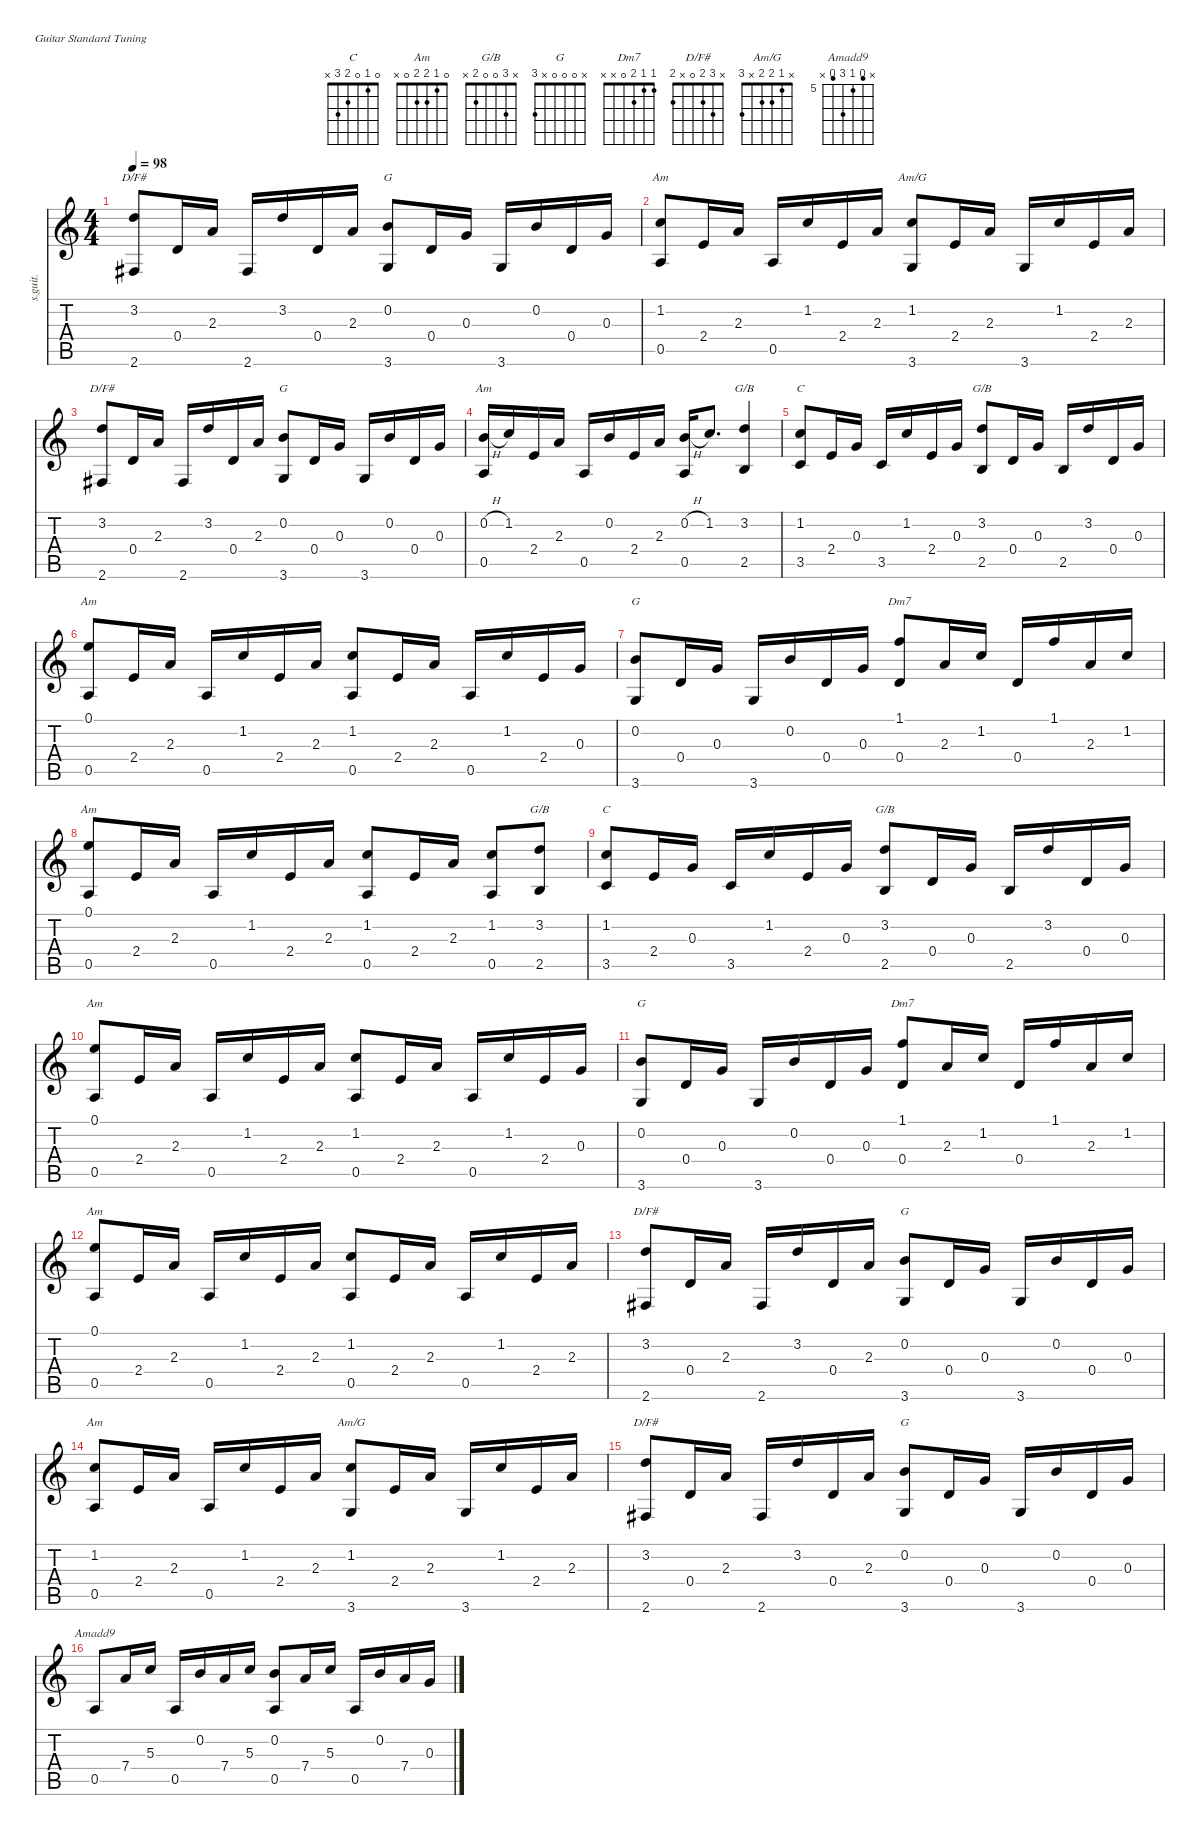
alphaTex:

\defaultSystemsLayout 4
\hideDynamics
\bracketExtendMode nobrackets
\track ("guitare1" "s.guit.") {instrument acousticguitarsteel}
\staff {score tabs}
\tuning (E4 B3 G3 D3 A2 E2)
\chord ("C" 0 1 0 2 3 x)
\chord ("Am" 0 1 2 2 0 x)
\chord ("G/B" x 3 0 0 2 x)
\chord ("G" x 0 0 0 x 3)
\chord ("Dm7" 1 1 2 0 x x)
\chord ("D/F#" x 3 2 0 x 2)
\chord ("Am/G" x 1 2 2 x 3)
\chord ("Amadd9" x 4 5 7 4 x) {firstfret 5}
\ts (4 4)
\tempo 98
\clef g2
\ks c
(3.2 2.6{acc #}).8{ch "D/F#" dy f beam Up} 0.4.16{beam Up} 2.3.16{beam Up} 2.6{acc #}.16{beam Up} 3.2.16{beam Up} 0.4.16{beam Up} 2.3.16{beam Up} (0.2 3.6).8{ch "G" beam Up} 0.4.16{beam Up} 0.3.16{beam Up} 3.6.16{beam Up} 0.2.16{beam Up} 0.4.16{beam Up} 0.3.16{beam Up} |
(1.2 0.5).8{ch "Am" beam Up} 2.4.16{beam Up} 2.3.16{beam Up} 0.5.16{beam Up} 1.2.16{beam Up} 2.4.16{beam Up} 2.3.16{beam Up} (1.2 3.6).8{ch "Am/G" beam Up} 2.4.16{beam Up} 2.3.16{beam Up} 3.6.16{beam Up} 1.2.16{beam Up} 2.4.16{beam Up} 2.3.16{beam Up} |
(3.2 2.6{acc #}).8{ch "D/F#" beam Up} 0.4.16{beam Up} 2.3.16{beam Up} 2.6{acc #}.16{beam Up} 3.2.16{beam Up} 0.4.16{beam Up} 2.3.16{beam Up} (0.2 3.6).8{ch "G" beam Up} 0.4.16{beam Up} 0.3.16{beam Up} 3.6.16{beam Up} 0.2.16{beam Up} 0.4.16{beam Up} 0.3.16{beam Up} |
(0.2{h} 0.5).16{ch "Am" beam Up} 1.2.16{beam Up} 2.4.16{beam Up} 2.3.16{beam Up} 0.5.16{beam Up} 0.2.16{beam Up} 2.4.16{beam Up} 2.3.16{beam Up} (0.2{h} 0.5).16{beam Up} 1.2.8{d beam Up} (3.2 2.5).4{ch "G/B" beam Up} |
(1.2 3.5).8{ch "C" beam Up} 2.4.16{beam Up} 0.3.16{beam Up} 3.5.16{beam Up} 1.2.16{beam Up} 2.4.16{beam Up} 0.3.16{beam Up} (3.2 2.5).8{ch "G/B" beam Up} 0.4.16{beam Up} 0.3.16{beam Up} 2.5.16{beam Up} 3.2.16{beam Up} 0.4.16{beam Up} 0.3.16{beam Up} |
(0.1 0.5).8{ch "Am" beam Up} 2.4.16{beam Up} 2.3.16{beam Up} 0.5.16{beam Up} 1.2.16{beam Up} 2.4.16{beam Up} 2.3.16{beam Up} (1.2 0.5).8{beam Up} 2.4.16{beam Up} 2.3.16{beam Up} 0.5.16{beam Up} 1.2.16{beam Up} 2.4.16{beam Up} 0.3.16{beam Up} |
(0.2 3.6).8{ch "G" beam Up} 0.4.16{beam Up} 0.3.16{beam Up} 3.6.16{beam Up} 0.2.16{beam Up} 0.4.16{beam Up} 0.3.16{beam Up} (1.1 0.4).8{ch "Dm7" beam Up} 2.3.16{beam Up} 1.2.16{beam Up} 0.4.16{beam Up} 1.1.16{beam Up} 2.3.16{beam Up} 1.2.16{beam Up} |
(0.1 0.5).8{ch "Am" beam Up} 2.4.16{beam Up} 2.3.16{beam Up} 0.5.16{beam Up} 1.2.16{beam Up} 2.4.16{beam Up} 2.3.16{beam Up} (1.2 0.5).8{beam Up} 2.4.16{beam Up} 2.3.16{beam Up} (1.2 0.5).8{beam Up} (3.2 2.5).8{ch "G/B" beam Up} |
(1.2 3.5).8{ch "C" beam Up} 2.4.16{beam Up} 0.3.16{beam Up} 3.5.16{beam Up} 1.2.16{beam Up} 2.4.16{beam Up} 0.3.16{beam Up} (3.2 2.5).8{ch "G/B" beam Up} 0.4.16{beam Up} 0.3.16{beam Up} 2.5.16{beam Up} 3.2.16{beam Up} 0.4.16{beam Up} 0.3.16{beam Up} |
(0.1 0.5).8{ch "Am" beam Up} 2.4.16{beam Up} 2.3.16{beam Up} 0.5.16{beam Up} 1.2.16{beam Up} 2.4.16{beam Up} 2.3.16{beam Up} (1.2 0.5).8{beam Up} 2.4.16{beam Up} 2.3.16{beam Up} 0.5.16{beam Up} 1.2.16{beam Up} 2.4.16{beam Up} 0.3.16{beam Up} |
(0.2 3.6).8{ch "G" beam Up} 0.4.16{beam Up} 0.3.16{beam Up} 3.6.16{beam Up} 0.2.16{beam Up} 0.4.16{beam Up} 0.3.16{beam Up} (1.1 0.4).8{ch "Dm7" beam Up} 2.3.16{beam Up} 1.2.16{beam Up} 0.4.16{beam Up} 1.1.16{beam Up} 2.3.16{beam Up} 1.2.16{beam Up} |
(0.1 0.5).8{ch "Am" beam Up} 2.4.16{beam Up} 2.3.16{beam Up} 0.5.16{beam Up} 1.2.16{beam Up} 2.4.16{beam Up} 2.3.16{beam Up} (1.2 0.5).8{beam Up} 2.4.16{beam Up} 2.3.16{beam Up} 0.5.16{beam Up} 1.2.16{beam Up} 2.4.16{beam Up} 2.3.16{beam Up} |
(3.2 2.6{acc #}).8{ch "D/F#" beam Up} 0.4.16{beam Up} 2.3.16{beam Up} 2.6{acc #}.16{beam Up} 3.2.16{beam Up} 0.4.16{beam Up} 2.3.16{beam Up} (0.2 3.6).8{ch "G" beam Up} 0.4.16{beam Up} 0.3.16{beam Up} 3.6.16{beam Up} 0.2.16{beam Up} 0.4.16{beam Up} 0.3.16{beam Up} |
(1.2 0.5).8{ch "Am" beam Up} 2.4.16{beam Up} 2.3.16{beam Up} 0.5.16{beam Up} 1.2.16{beam Up} 2.4.16{beam Up} 2.3.16{beam Up} (1.2 3.6).8{ch "Am/G" beam Up} 2.4.16{beam Up} 2.3.16{beam Up} 3.6.16{beam Up} 1.2.16{beam Up} 2.4.16{beam Up} 2.3.16{beam Up} |
(3.2 2.6{acc #}).8{ch "D/F#" beam Up} 0.4.16{beam Up} 2.3.16{beam Up} 2.6{acc #}.16{beam Up} 3.2.16{beam Up} 0.4.16{beam Up} 2.3.16{beam Up} (0.2 3.6).8{ch "G" beam Up} 0.4.16{beam Up} 0.3.16{beam Up} 3.6.16{beam Up} 0.2.16{beam Up} 0.4.16{beam Up} 0.3.16{beam Up} |
0.5.8{ch "Amadd9" beam Up} 7.4.16{beam Up} 5.3.16{beam Up} 0.5.16{beam Up} 0.2.16{beam Up} 7.4.16{beam Up} 5.3.16{beam Up} (0.2 0.5).8{beam Up} 7.4.16{beam Up} 5.3.16{beam Up} 0.5.16{beam Up} 0.2.16{beam Up} 7.4.16{beam Up} 0.3.16{beam Up}
